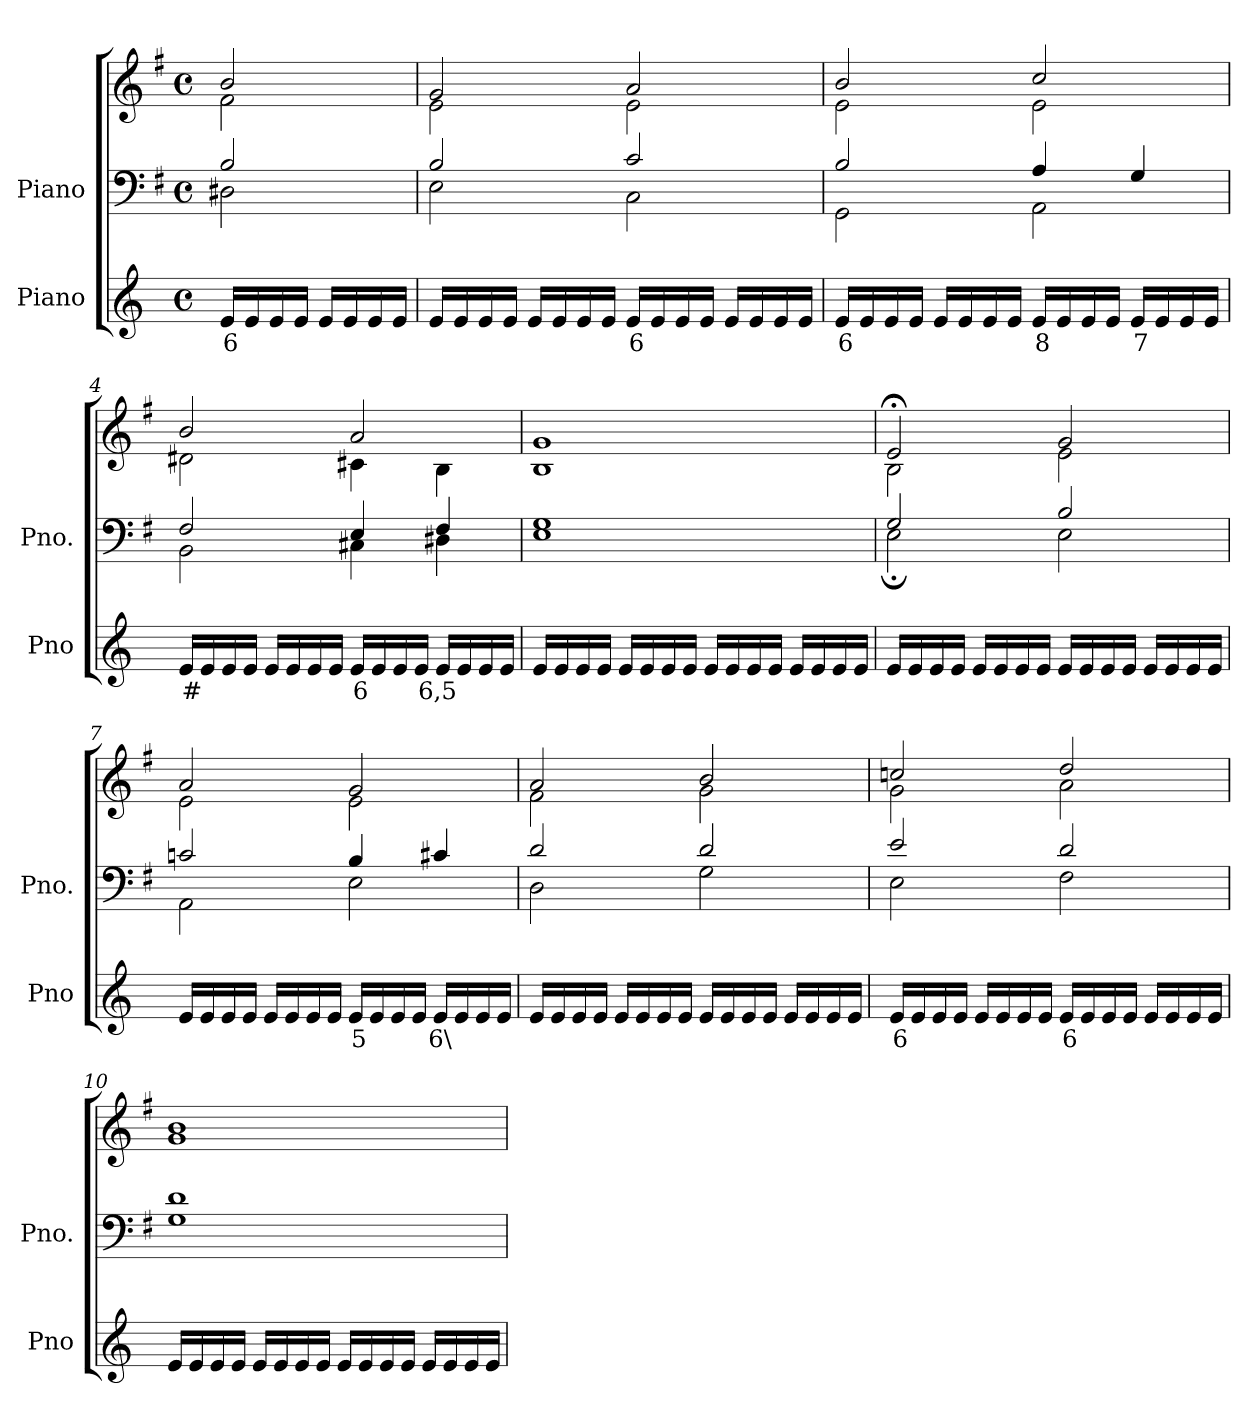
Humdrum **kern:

**kern	**text	**kern	**kern
*part2	*part2	*part1	*part1
*staff3	*staff3	*staff2	*staff1
*I"Piano	*	*I"Piano	*
*I'Pno	*	*I'Pno.	*
*clefG2	*	*clefF4	*clefG2
*k[]	*	*k[f#]	*k[f#]
*M4/4	*	*M4/4	*M4/4
*met(c)	*	*met(c)	*met(c)
=1	=1	=1	=1
!	!LO:LY:b	!	!
*	*	*^	*^
16e/LL	6	2B/	2D#X\	2b/	2f#\
16e/	.	.	.	.	.
16e/	.	.	.	.	.
16e/JJ	.	.	.	.	.
16e/LL	.	.	.	.	.
16e/	.	.	.	.	.
16e/	.	.	.	.	.
16e/JJ	.	.	.	.	.
=2	=2	=2	=2	=2	=2
16e/LL	.	2B/	2E\	2g/	2e\
16e/	.	.	.	.	.
16e/	.	.	.	.	.
16e/JJ	.	.	.	.	.
16e/LL	.	.	.	.	.
16e/	.	.	.	.	.
16e/	.	.	.	.	.
16e/JJ	.	.	.	.	.
!	!LO:LY:b	!	!	!	!
16e/LL	6	2c/	2C\	2a/	2e\
16e/	.	.	.	.	.
16e/	.	.	.	.	.
16e/JJ	.	.	.	.	.
16e/LL	.	.	.	.	.
16e/	.	.	.	.	.
16e/	.	.	.	.	.
16e/JJ	.	.	.	.	.
=3	=3	=3	=3	=3	=3
!	!LO:LY:b	!	!	!	!
16e/LL	6	2B/	2GG\	2b/	2e\
16e/	.	.	.	.	.
16e/	.	.	.	.	.
16e/JJ	.	.	.	.	.
16e/LL	.	.	.	.	.
16e/	.	.	.	.	.
16e/	.	.	.	.	.
16e/JJ	.	.	.	.	.
!	!LO:LY:b	!	!	!	!
16e/LL	8	4A/	2AA\	2cc/	2e\
16e/	.	.	.	.	.
16e/	.	.	.	.	.
16e/JJ	.	.	.	.	.
!	!LO:LY:b	!	!	!	!
16e/LL	7	4G/	.	.	.
16e/	.	.	.	.	.
16e/	.	.	.	.	.
16e/JJ	.	.	.	.	.
=4	=4	=4	=4	=4	=4
!	!LO:LY:b	!	!	!	!
16e/LL	#	2F#/	2BB\	2b/	2d#X\
16e/	.	.	.	.	.
16e/	.	.	.	.	.
16e/JJ	.	.	.	.	.
16e/LL	.	.	.	.	.
16e/	.	.	.	.	.
16e/	.	.	.	.	.
16e/JJ	.	.	.	.	.
!	!LO:LY:b	!	!	!	!
16e/LL	6	4E/	4C#X\	2a/	4c#X\
16e/	.	.	.	.	.
16e/	.	.	.	.	.
16e/JJ	.	.	.	.	.
!	!LO:LY:b	!	!	!	!
16e/LL	6,5	4F#/	4D#X\	.	4B\
16e/	.	.	.	.	.
16e/	.	.	.	.	.
16e/JJ	.	.	.	.	.
=5	=5	=5	=5	=5	=5
16e/LL	.	1G	1E	1g	1B
16e/	.	.	.	.	.
16e/	.	.	.	.	.
16e/JJ	.	.	.	.	.
16e/LL	.	.	.	.	.
16e/	.	.	.	.	.
16e/	.	.	.	.	.
16e/JJ	.	.	.	.	.
16e/LL	.	.	.	.	.
16e/	.	.	.	.	.
16e/	.	.	.	.	.
16e/JJ	.	.	.	.	.
16e/LL	.	.	.	.	.
16e/	.	.	.	.	.
16e/	.	.	.	.	.
16e/JJ	.	.	.	.	.
=6	=6	=6	=6	=6	=6
16e/LL	.	2G/	2E;\	2e;</	2B\
16e/	.	.	.	.	.
16e/	.	.	.	.	.
16e/JJ	.	.	.	.	.
16e/LL	.	.	.	.	.
16e/	.	.	.	.	.
16e/	.	.	.	.	.
16e/JJ	.	.	.	.	.
16e/LL	.	2B/	2E\	2g/	2e\
16e/	.	.	.	.	.
16e/	.	.	.	.	.
16e/JJ	.	.	.	.	.
16e/LL	.	.	.	.	.
16e/	.	.	.	.	.
16e/	.	.	.	.	.
16e/JJ	.	.	.	.	.
=7	=7	=7	=7	=7	=7
16e/LL	.	2cn/	2AA\	2a/	2e\
16e/	.	.	.	.	.
16e/	.	.	.	.	.
16e/JJ	.	.	.	.	.
16e/LL	.	.	.	.	.
16e/	.	.	.	.	.
16e/	.	.	.	.	.
16e/JJ	.	.	.	.	.
!	!LO:LY:b	!	!	!	!
16e/LL	5	4B/	2E\	2g/	2e\
16e/	.	.	.	.	.
16e/	.	.	.	.	.
16e/JJ	.	.	.	.	.
!	!LO:LY:b	!	!	!	!
16e/LL	6\	4c#X/	.	.	.
16e/	.	.	.	.	.
16e/	.	.	.	.	.
16e/JJ	.	.	.	.	.
=8	=8	=8	=8	=8	=8
16e/LL	.	2d/	2D\	2a/	2f#\
16e/	.	.	.	.	.
16e/	.	.	.	.	.
16e/JJ	.	.	.	.	.
16e/LL	.	.	.	.	.
16e/	.	.	.	.	.
16e/	.	.	.	.	.
16e/JJ	.	.	.	.	.
16e/LL	.	2d/	2G\	2b/	2g\
16e/	.	.	.	.	.
16e/	.	.	.	.	.
16e/JJ	.	.	.	.	.
16e/LL	.	.	.	.	.
16e/	.	.	.	.	.
16e/	.	.	.	.	.
16e/JJ	.	.	.	.	.
=9	=9	=9	=9	=9	=9
!	!LO:LY:b	!	!	!	!
16e/LL	6	2e/	2E\	2ccn/	2g\
16e/	.	.	.	.	.
16e/	.	.	.	.	.
16e/JJ	.	.	.	.	.
16e/LL	.	.	.	.	.
16e/	.	.	.	.	.
16e/	.	.	.	.	.
16e/JJ	.	.	.	.	.
!	!LO:LY:b	!	!	!	!
16e/LL	6	2d/	2F#\	2dd/	2a\
16e/	.	.	.	.	.
16e/	.	.	.	.	.
16e/JJ	.	.	.	.	.
16e/LL	.	.	.	.	.
16e/	.	.	.	.	.
16e/	.	.	.	.	.
16e/JJ	.	.	.	.	.
=10	=10	=10	=10	=10	=10
16e/LL	.	1d	1G	1b	1g
16e/	.	.	.	.	.
16e/	.	.	.	.	.
16e/JJ	.	.	.	.	.
16e/LL	.	.	.	.	.
16e/	.	.	.	.	.
16e/	.	.	.	.	.
16e/JJ	.	.	.	.	.
16e/LL	.	.	.	.	.
16e/	.	.	.	.	.
16e/	.	.	.	.	.
16e/JJ	.	.	.	.	.
16e/LL	.	.	.	.	.
16e/	.	.	.	.	.
16e/	.	.	.	.	.
16e/JJ	.	.	.	.	.
*	*	*v	*v	*	*
*	*	*	*v	*v
=	=	=	=
*-	*-	*-	*-
